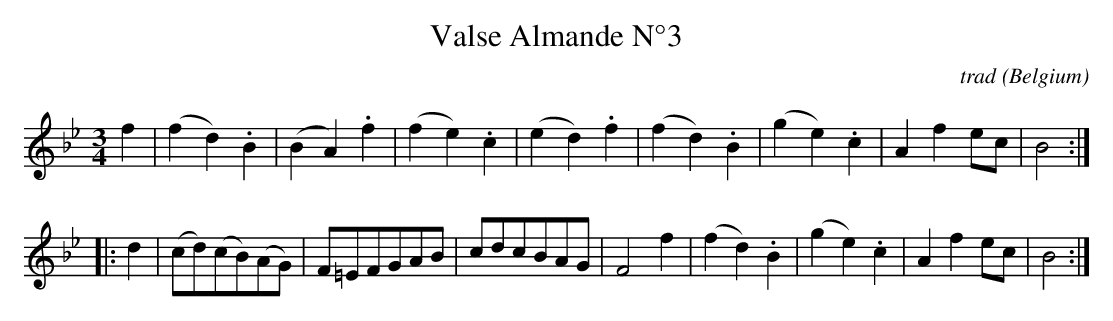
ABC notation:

X:1
T:Valse Almande N°3
C:trad
O:Belgium
M:3/4
K:Bbmaj
L:1/8
f2|(f2d2).B2|(B2A2).f2|(f2e2).c2|(e2d2).f2|(f2d2).B2|(g2e2).c2|A2f2ec|B4:|
|:d2|(cd)(cB)(AG)|F=EFGAB|cdcBAG|F4f2|(f2d2).B2|(g2e2).c2|A2f2ec|B4:|]
